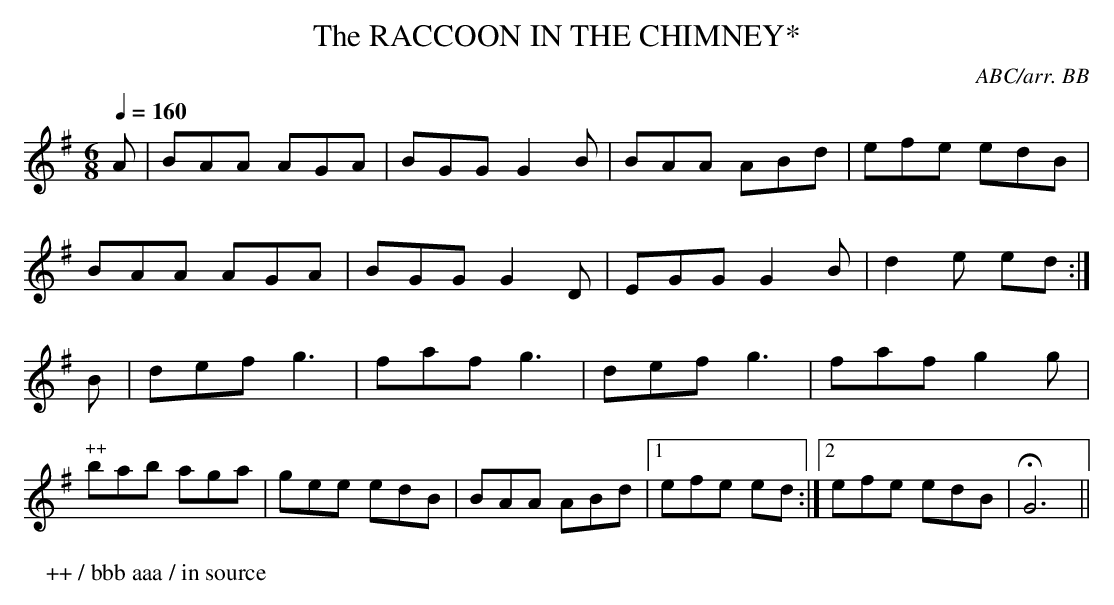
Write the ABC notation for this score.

X:1
T:RACCOON IN THE CHIMNEY*, The
C:ABC/arr. BB
Q:1/4=160
L:1/8
M:6/8
K:G
A|BAA AGA|BGG G2B|BAA ABd|efe edB|
BAA AGA|BGG G2D|EGG G2B|d2e ed :|
B|def g3|faf g3|def g3|faf g2g|
"++"bab aga|gee edB|BAA ABd|1 efe ed:|\
[2 efe edB|HG6||
P:++ / bbb aaa / in source
